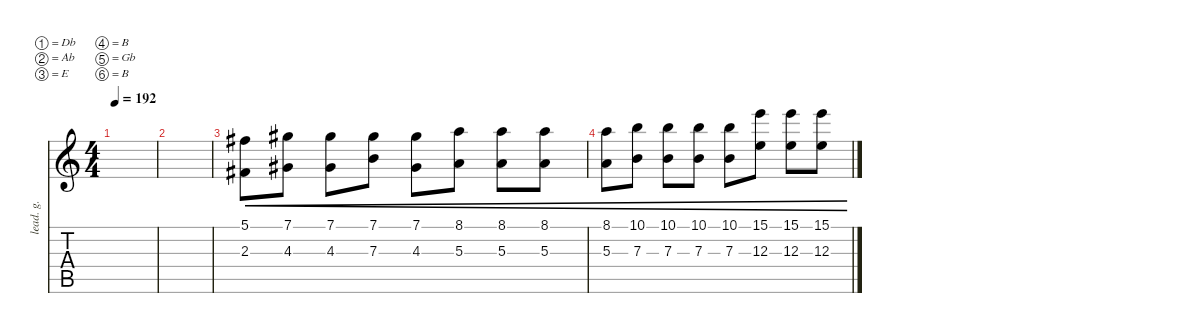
\defaultSystemsLayout 4
\hideDynamics
\bracketExtendMode nobrackets
\otherSystemsTrackNameOrientation horizontal
\track ("Distortion Guitar Lead" "lead. g.") {instrument distortionguitar}
\staff {score tabs}
\tuning (Db4 Ab3 E3 B2 Gb2 B1)
\ts (4 4)
\tempo 192
\clef g2
\ks c
|
|
(2.3{acc #} 5.1{acc #}).8{cre beam Down} (4.3{acc #} 7.1{acc #}).8{cre beam Down} (7.1{acc #} 4.3{acc #}).8{cre beam Down} (7.3 7.1{acc #}).8{cre beam Down} (4.3{acc #} 7.1{acc #}).8{cre beam Down} (8.1 5.3).8{cre beam Down} (5.3 8.1).8{cre beam Down} (5.3 8.1).8{cre beam Down} |
(5.3 8.1).8{cre beam Down} (7.3 10.1).8{cre beam Down} (7.3 10.1).8{cre beam Down} (7.3 10.1).8{cre beam Down} (7.3 10.1).8{cre beam Down} (15.1 12.3).8{cre beam Down} (15.1 12.3).8{cre beam Down} (15.1 12.3).8{cre beam Down}
